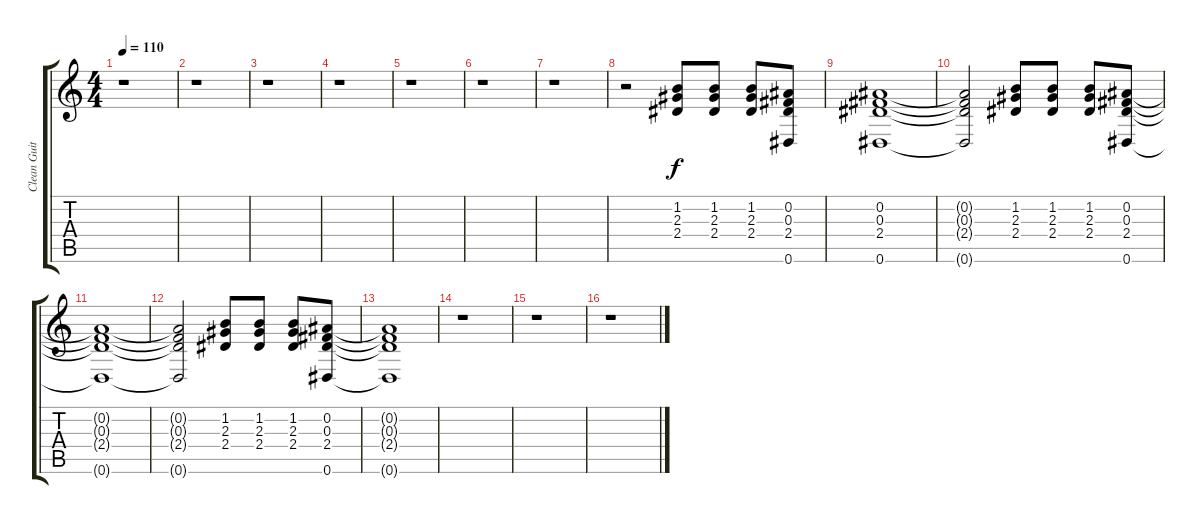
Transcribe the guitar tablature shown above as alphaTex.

\track ("Clean Guitar" "Clean Guit") {instrument electricguitarclean}
\staff {score tabs}
\tuning (Eb4 Bb3 Gb3 Db3 Ab2 Eb2) {hide}
\ts (4 4)
\tempo 110
\clef g2
\ks c
r.1{dy f} |
r.1 |
r.1 |
r.1 |
r.1 |
r.1 |
r.1 |
r.2 (1.2 2.3 2.4).8 (1.2 2.3 2.4).8 (1.2 2.3 2.4).8 (0.2 0.3 2.4 0.6).8 |
(0.2 0.3 2.4 0.6).1 |
(0.2{t} 0.3{t} 2.4{t} 0.6{t}).2 (1.2 2.3 2.4).8 (1.2 2.3 2.4).8 (1.2 2.3 2.4).8 (0.2 0.3 2.4 0.6).8 |
(0.2{t} 0.3{t} 2.4{t} 0.6{t}).1 |
(0.2{t} 0.3{t} 2.4{t} 0.6{t}).2 (1.2 2.3 2.4).8 (1.2 2.3 2.4).8 (1.2 2.3 2.4).8 (0.2 0.3 2.4 0.6).8 |
(0.2{t} 0.3{t} 2.4{t} 0.6{t}).1 |
r.1 |
r.1 |
r.1
